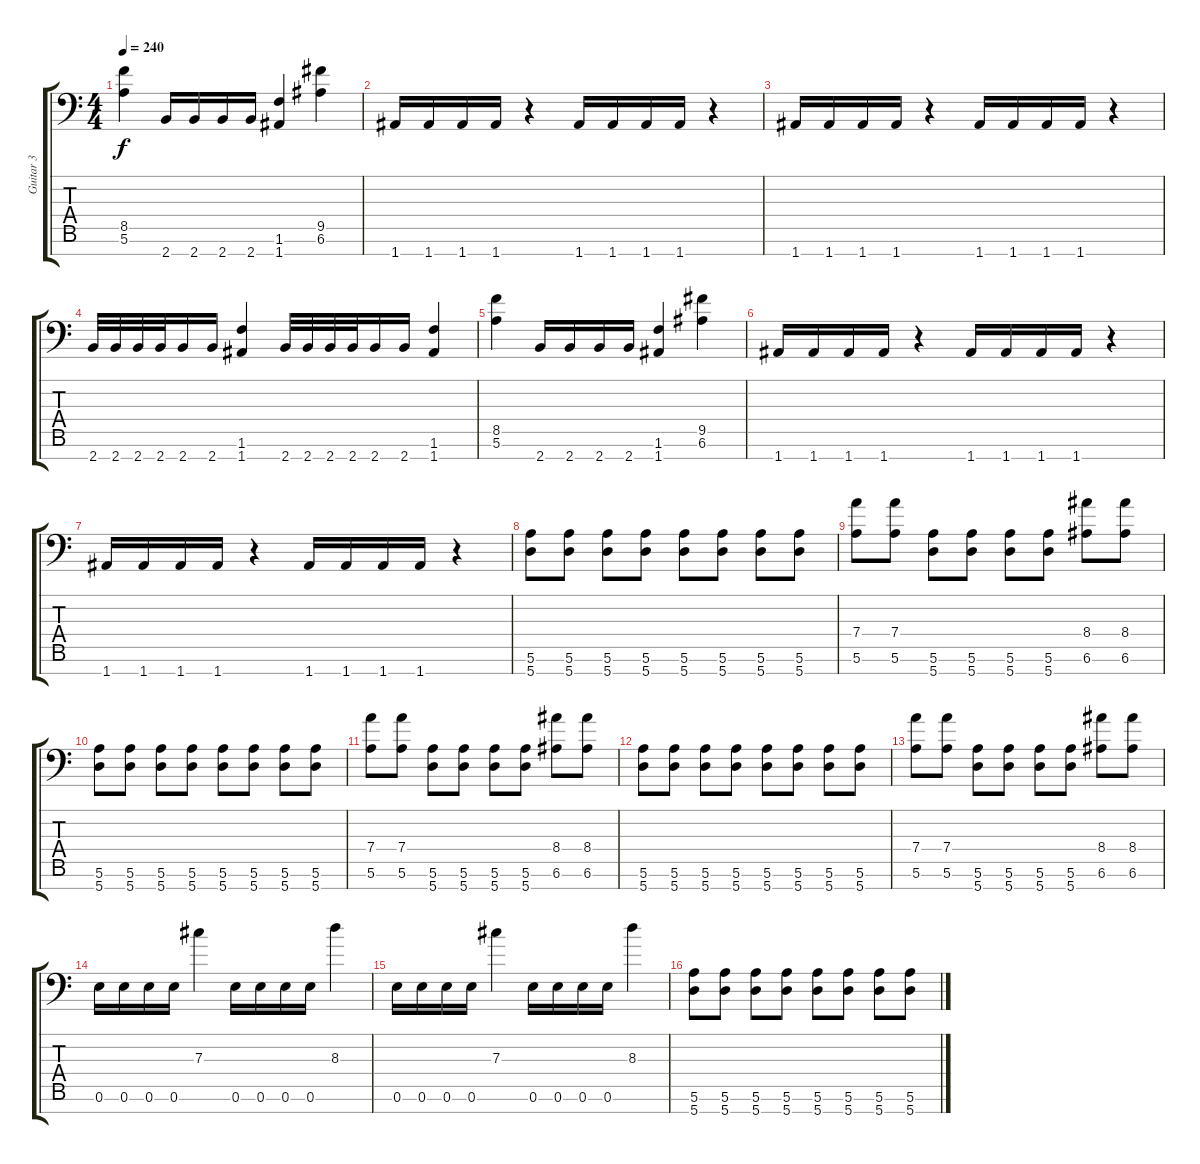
\track ("Guitar 3" "Guitar 3") {instrument distortionguitar}
\staff {score tabs}
\tuning (E4 B3 Gb3 D3 A2 E2 A1) {hide}
\ts (4 4)
\tempo 240
\clef f4
\ks c
(8.5 5.6).4{dy f} 2.7.16 2.7.16 2.7.16 2.7.16 (1.6 1.7).4 (9.5 6.6).4 |
1.7.16 1.7.16 1.7.16 1.7.16 r.4 1.7.16 1.7.16 1.7.16 1.7.16 r.4 |
1.7.16 1.7.16 1.7.16 1.7.16 r.4 1.7.16 1.7.16 1.7.16 1.7.16 r.4 |
2.7.32 2.7.32 2.7.32 2.7.32 2.7.16 2.7.16 (1.6 1.7).4 2.7.32 2.7.32 2.7.32 2.7.32 2.7.16 2.7.16 (1.6 1.7).4 |
(8.5 5.6).4 2.7.16 2.7.16 2.7.16 2.7.16 (1.6 1.7).4 (9.5 6.6).4 |
1.7.16 1.7.16 1.7.16 1.7.16 r.4 1.7.16 1.7.16 1.7.16 1.7.16 r.4 |
1.7.16 1.7.16 1.7.16 1.7.16 r.4 1.7.16 1.7.16 1.7.16 1.7.16 r.4 |
(5.6 5.7).8 (5.6 5.7).8 (5.6 5.7).8 (5.6 5.7).8 (5.6 5.7).8 (5.6 5.7).8 (5.6 5.7).8 (5.6 5.7).8 |
(7.4 5.6).8 (7.4 5.6).8 (5.6 5.7).8 (5.6 5.7).8 (5.6 5.7).8 (5.6 5.7).8 (8.4 6.6).8 (8.4 6.6).8 |
(5.6 5.7).8 (5.6 5.7).8 (5.6 5.7).8 (5.6 5.7).8 (5.6 5.7).8 (5.6 5.7).8 (5.6 5.7).8 (5.6 5.7).8 |
(7.4 5.6).8 (7.4 5.6).8 (5.6 5.7).8 (5.6 5.7).8 (5.6 5.7).8 (5.6 5.7).8 (8.4 6.6).8 (8.4 6.6).8 |
(5.6 5.7).8 (5.6 5.7).8 (5.6 5.7).8 (5.6 5.7).8 (5.6 5.7).8 (5.6 5.7).8 (5.6 5.7).8 (5.6 5.7).8 |
(7.4 5.6).8 (7.4 5.6).8 (5.6 5.7).8 (5.6 5.7).8 (5.6 5.7).8 (5.6 5.7).8 (8.4 6.6).8 (8.4 6.6).8 |
0.6.16 0.6.16 0.6.16 0.6.16 7.3.4 0.6.16 0.6.16 0.6.16 0.6.16 8.3.4 |
0.6.16 0.6.16 0.6.16 0.6.16 7.3.4 0.6.16 0.6.16 0.6.16 0.6.16 8.3.4 |
(5.6 5.7).8 (5.6 5.7).8 (5.6 5.7).8 (5.6 5.7).8 (5.6 5.7).8 (5.6 5.7).8 (5.6 5.7).8 (5.6 5.7).8
